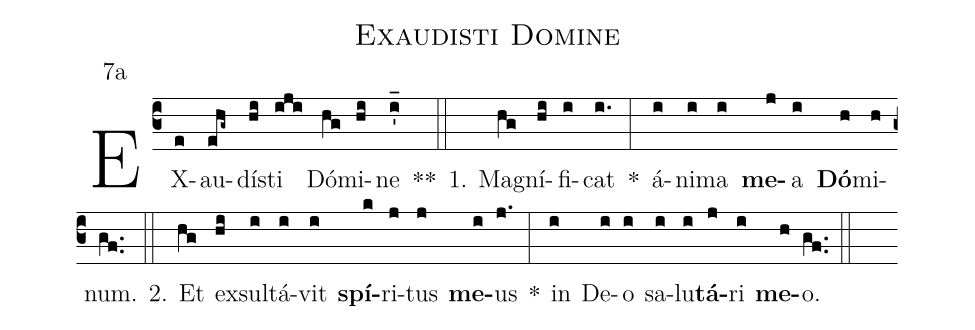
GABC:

name:Exaudisti Domine;
office-part:Antiphona;
mode:7;
annotation:7a;
%%
(c3) EX(e)au(ehg~)dí(hi)sti(iji) Dó(hg)mi(hi)ne(i'_) **(::)
1. Ma(hg)gní(hi)fi(i)cat(i.) *(:) á(i)ni(i)ma(i) <b>me</b>(j)a(i) <b>Dó</b>(h)mi(h)num.(gf..) (::)
2. Et(hg) ex(hi)sul(i)tá(i)vit(i) <b>spí</b>(k)ri(j)tus(j) <b>me</b>(i)us(j.) *(:) in(i) De(i)o(i) sa(i)lu(i)<b>tá</b>(j)ri(i) <b>me</b>(h)o.(gf..) (::)
